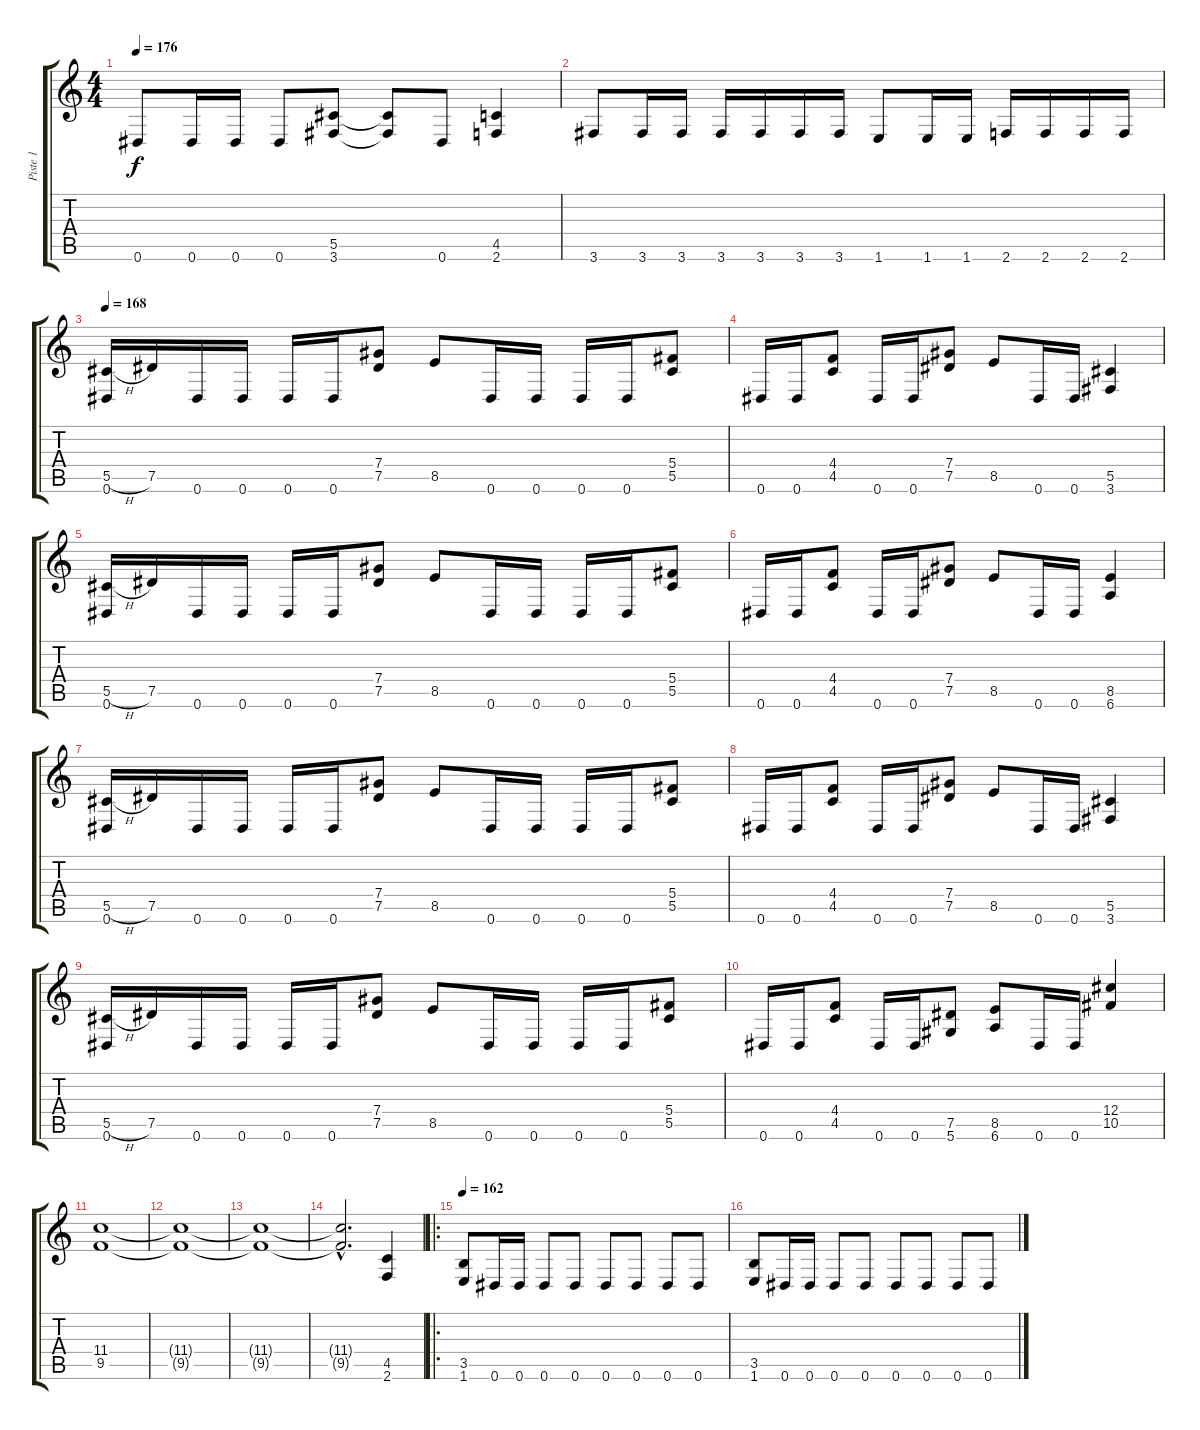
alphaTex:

\track ("Piste 1" "Piste 1") {instrument distortionguitar}
\staff {score tabs}
\tuning (Eb4 Bb3 Gb3 Db3 Ab2 Eb2) {hide}
\ts (4 4)
\tempo 176
\clef g2
\ks c
0.6.8{dy f} 0.6.16 0.6.16 0.6.8 (5.5 3.6).8 (5.5{t} 3.6{t}).8 0.6.8 (4.5 2.6).4 |
3.6.8 3.6.16 3.6.16 3.6.16 3.6.16 3.6.16 3.6.16 1.6.8 1.6.16 1.6.16 2.6.16 2.6.16 2.6.16 2.6.16 |
\tempo 168
(5.5{h} 0.6).16 7.5.16 0.6.16 0.6.16 0.6.16 0.6.16 (7.4 7.5).8 8.5.8 0.6.16 0.6.16 0.6.16 0.6.16 (5.4 5.5).8 |
0.6.16 0.6.16 (4.4 4.5).8 0.6.16 0.6.16 (7.4 7.5).8 8.5.8 0.6.16 0.6.16 (5.5 3.6).4 |
(5.5{h} 0.6).16 7.5.16 0.6.16 0.6.16 0.6.16 0.6.16 (7.4 7.5).8 8.5.8 0.6.16 0.6.16 0.6.16 0.6.16 (5.4 5.5).8 |
0.6.16 0.6.16 (4.4 4.5).8 0.6.16 0.6.16 (7.4 7.5).8 8.5.8 0.6.16 0.6.16 (8.5 6.6).4 |
(5.5{h} 0.6).16 7.5.16 0.6.16 0.6.16 0.6.16 0.6.16 (7.4 7.5).8 8.5.8 0.6.16 0.6.16 0.6.16 0.6.16 (5.4 5.5).8 |
0.6.16 0.6.16 (4.4 4.5).8 0.6.16 0.6.16 (7.4 7.5).8 8.5.8 0.6.16 0.6.16 (5.5 3.6).4 |
(5.5{h} 0.6).16 7.5.16 0.6.16 0.6.16 0.6.16 0.6.16 (7.4 7.5).8 8.5.8 0.6.16 0.6.16 0.6.16 0.6.16 (5.4 5.5).8 |
0.6.16 0.6.16 (4.4 4.5).8 0.6.16 0.6.16 (7.5 5.6).8 (8.5 6.6).8 0.6.16 0.6.16 (12.4 10.5).4 |
(11.4 9.5).1 |
(11.4{t} 9.5{t}).1 |
(11.4{t} 9.5{t}).1 |
(11.4{hac t} 9.5{hac t}).2{d} (4.5 2.6).4 |
\ro
\tempo 162
(3.5 1.6).8 0.6.16 0.6.16 0.6.8 0.6.8 0.6.8 0.6.8 0.6.8 0.6.8 |
(3.5 1.6).8 0.6.16 0.6.16 0.6.8 0.6.8 0.6.8 0.6.8 0.6.8 0.6.8
